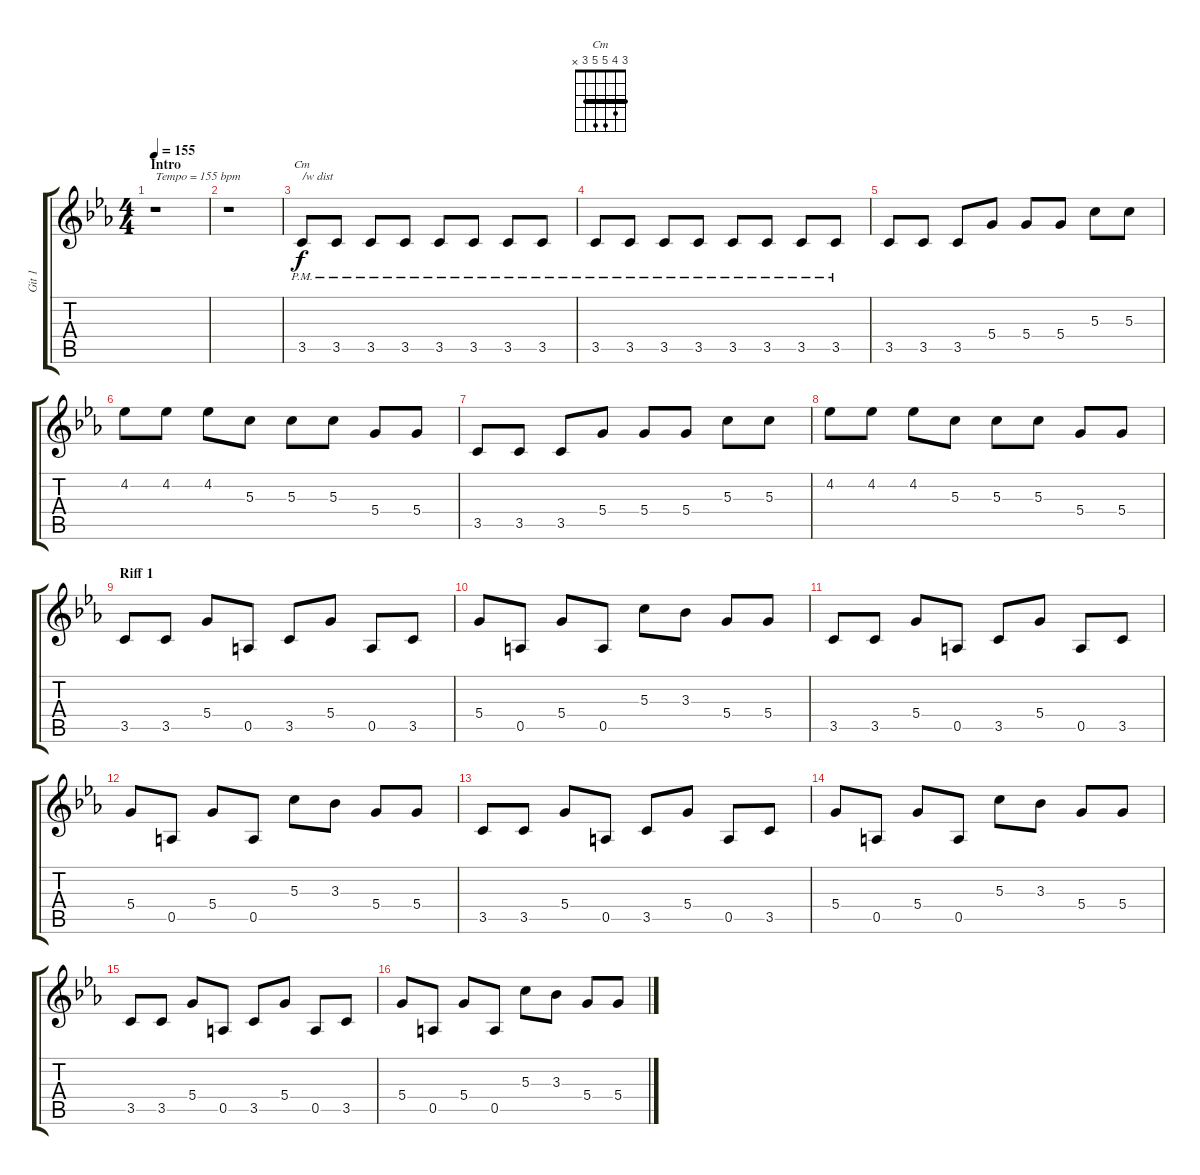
\track ("Git 1" "Git 1") {instrument distortionguitar}
\staff {score tabs}
\tuning (E4 B3 G3 D3 A2 E2) {hide}
\chord ("Cm" 3 4 5 5 3 x) {barre 3}
\ts (4 4)
\section ("" "Intro")
\tempo 155
\clef g2
\ks cminor
r.1{txt "Tempo = 155 bpm" dy f} |
r.1 |
3.5{pm}.8{ch "Cm" txt "/w dist" instrument distortionguitar} 3.5{pm}.8 3.5{pm}.8 3.5{pm}.8 3.5{pm}.8 3.5{pm}.8 3.5{pm}.8 3.5{pm}.8 |
3.5{pm}.8 3.5{pm}.8 3.5{pm}.8 3.5{pm}.8 3.5{pm}.8 3.5{pm}.8 3.5{pm}.8 3.5{pm}.8 |
3.5.8 3.5.8 3.5.8 5.4.8 5.4.8 5.4.8 5.3.8 5.3.8 |
4.2.8 4.2.8 4.2.8 5.3.8 5.3.8 5.3.8 5.4.8 5.4.8 |
3.5.8 3.5.8 3.5.8 5.4.8 5.4.8 5.4.8 5.3.8 5.3.8 |
4.2.8 4.2.8 4.2.8 5.3.8 5.3.8 5.3.8 5.4.8 5.4.8 |
\section ("" "Riff 1")
3.5.8 3.5.8 5.4.8 0.5.8 3.5.8 5.4.8 0.5.8 3.5.8 |
5.4.8 0.5.8 5.4.8 0.5.8 5.3.8 3.3.8 5.4.8 5.4.8 |
3.5.8 3.5.8 5.4.8 0.5.8 3.5.8 5.4.8 0.5.8 3.5.8 |
5.4.8 0.5.8 5.4.8 0.5.8 5.3.8 3.3.8 5.4.8 5.4.8 |
3.5.8 3.5.8 5.4.8 0.5.8 3.5.8 5.4.8 0.5.8 3.5.8 |
5.4.8 0.5.8 5.4.8 0.5.8 5.3.8 3.3.8 5.4.8 5.4.8 |
3.5.8 3.5.8 5.4.8 0.5.8 3.5.8 5.4.8 0.5.8 3.5.8 |
5.4.8 0.5.8 5.4.8 0.5.8 5.3.8 3.3.8 5.4.8 5.4.8
